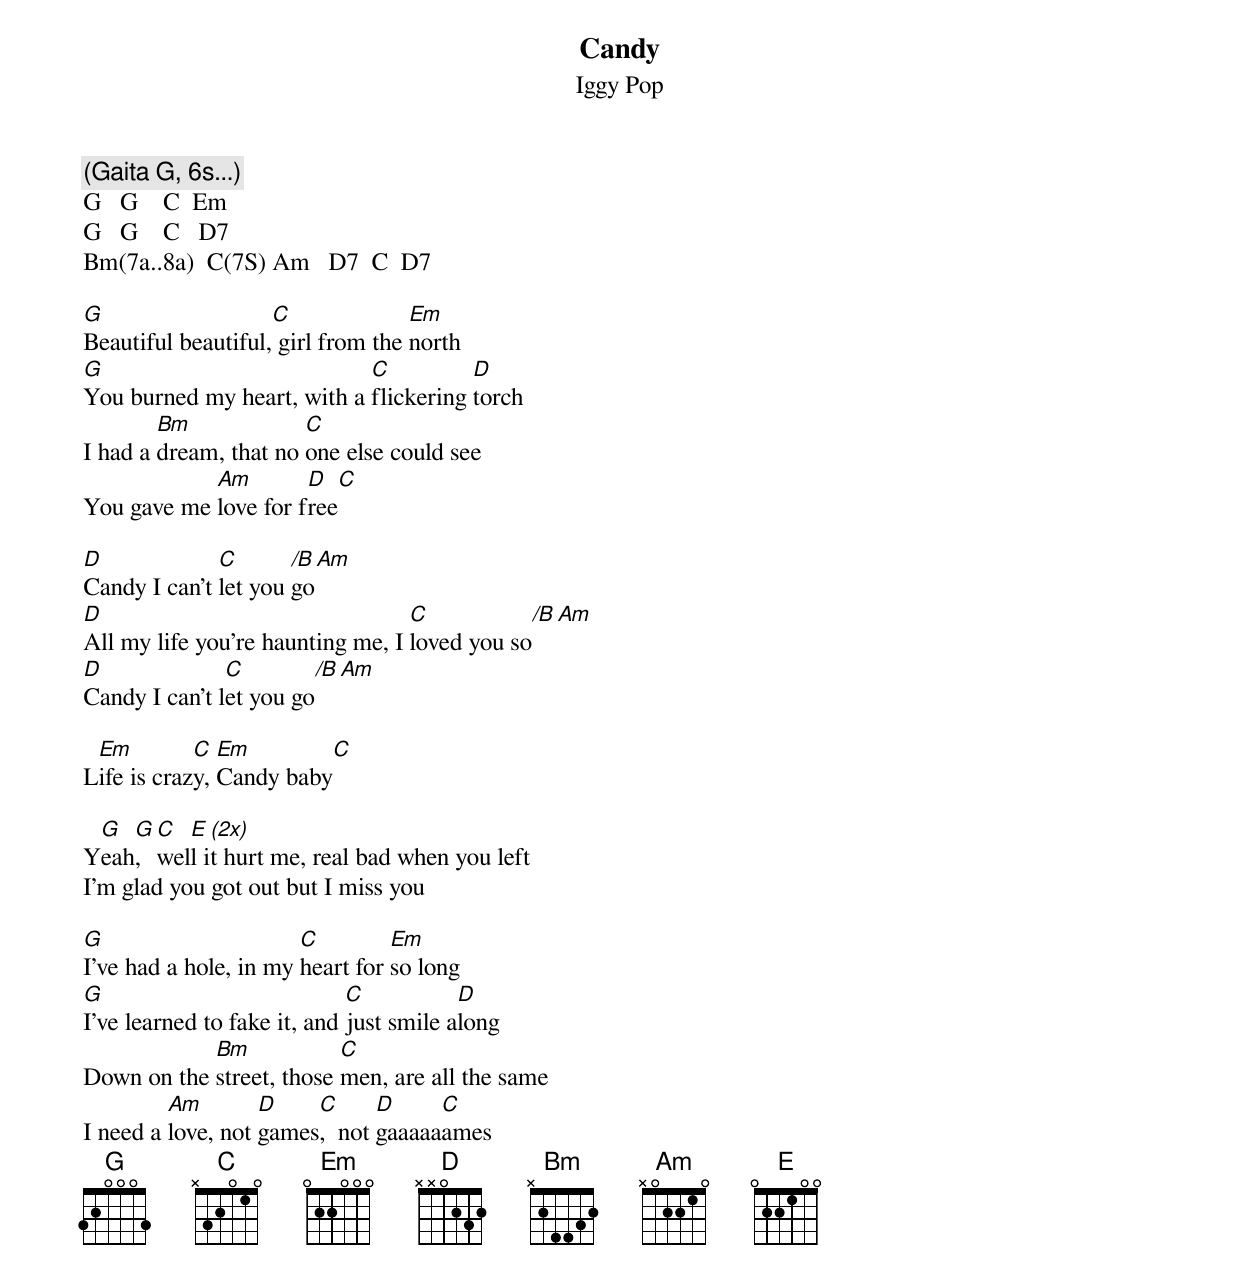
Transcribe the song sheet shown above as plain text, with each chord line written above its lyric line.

Candy
Iggy Pop

(Gaita G, 6s...)
G   G    C  Em
G   G    C   D7
Bm(7a..8a)  C(7S) Am   D7  C  D7

G                   C              Em
Beautiful beautiful, girl from the north
G                           C          D
You burned my heart, with a flickering torch
        Bm             C
I had a dream, that no one else could see
            Am        D  C
You gave me love for free

D             C       /B  Am
Candy I can't let you go
D                                 C            /B Am
All my life you're haunting me, I loved you so
D              C         /B   Am
Candy I can't let you go

 Em         C  Em         C
Life is crazy, Candy baby

 G  G C  E  (2x)
Yeah, well it hurt me, real bad when you left
I'm glad you got out but I miss you

G                      C         Em
I've had a hole, in my heart for so long
G                            C           D
I've learned to fake it, and just smile along
            Bm            C
Down on the street, those men, are all the same
         Am        D    C      D     C
I need a love, not games,  not gaaaaaames
